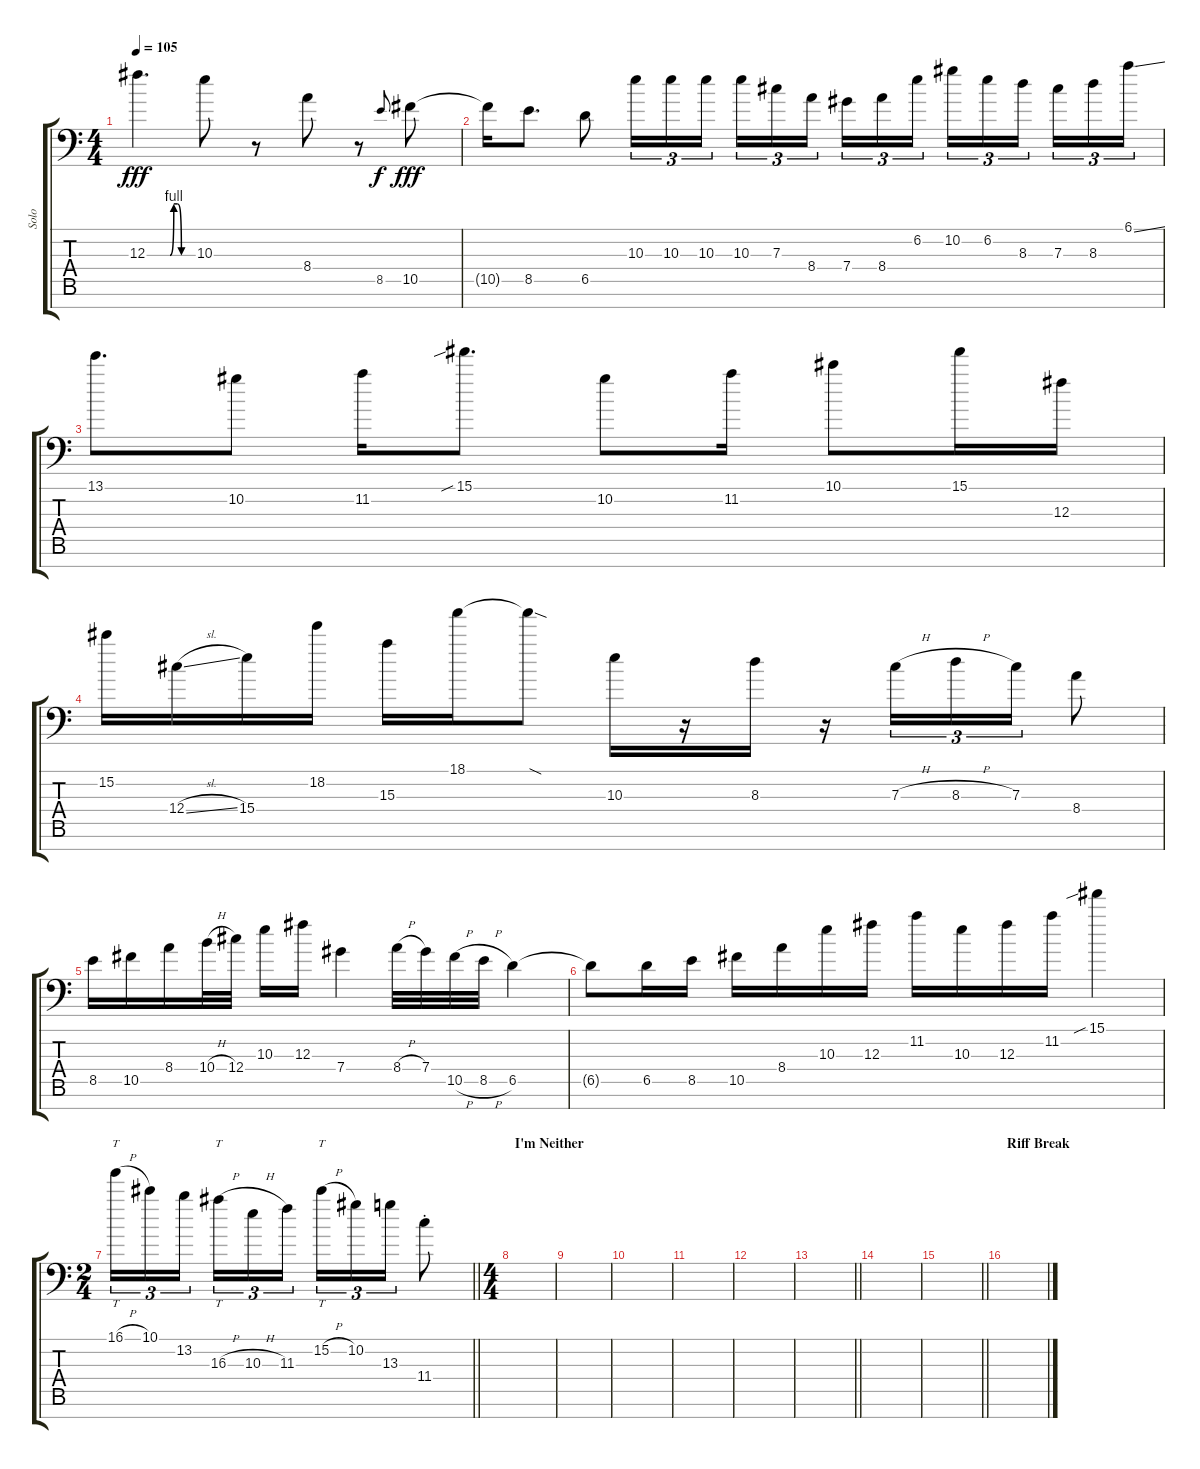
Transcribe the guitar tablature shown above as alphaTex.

\track ("Solo" "Solo") {instrument overdrivenguitar}
\staff {score tabs}
\tuning (Eb4 Bb3 Gb3 Db3 Ab2 Eb2 Ab1) {hide}
\ts (4 4)
\tempo 105
\clef f4
\ks c
12.3{be (custom 0 0 30 0 35 4 40 4 45 0 60 0)}.4{d dy fff} 10.3.8 r.8 8.4.8 r.8 8.5.8{gr onbeat dy f} 10.5.8{dy fff} |
10.5{t}.16 8.5.8{d} 6.5.8 10.3.16{tu (3 2)} 10.3.16{tu (3 2)} 10.3.16{tu (3 2)} 10.3.16{tu (3 2)} 7.3.16{tu (3 2)} 8.4.16{tu (3 2) beam splitsecondary} 7.4.16{tu (3 2)} 8.4.16{tu (3 2)} 6.2.16{tu (3 2)} 10.2.16{tu (3 2)} 6.2.16{tu (3 2)} 8.3.16{tu (3 2) beam splitsecondary} 7.3.16{tu (3 2)} 8.3.16{tu (3 2)} 6.1{ss}.16{tu (3 2)} |
13.1.8{d} 10.2.8 11.2.16 15.1{sib}.8{d} 10.2.8 11.2.16 10.1.8 15.1.16 12.3.16 |
15.2.16 12.4{sl}.16 15.4.16 18.2.16 15.3.16 18.1.16 18.1{sod t}.8 10.3.16 r.16 8.3.16 r.16 7.3{h}.16{tu (3 2)} 8.3{h}.16{tu (3 2)} 7.3.16{tu (3 2)} 8.4.8 |
8.5.16 10.5.16 8.4.16 10.4{h}.32 12.4.32 10.3.16 12.3.16 7.4.4 8.4{h}.32 7.4.32 10.5{h}.32 8.5{h}.32 6.5.4 |
6.5{t}.8 6.5.16 8.5.16 10.5.16 8.4.16 10.3.16 12.3.16 11.2.16 10.3.16 12.3.16 11.2.16 15.1{sib}.4 |
\ts (2 4)
\barLineRight lightlight
16.1{h}.16{tt tu (3 2)} 10.1.16{tu (3 2)} 13.2.16{tu (3 2) beam splitsecondary} 16.3{h}.16{tt tu (3 2)} 10.3{h}.16{tu (3 2)} 11.3.16{tu (3 2)} 15.2{h}.16{tt tu (3 2)} 10.2.16{tu (3 2)} 13.3.16{tu (3 2)} 11.4{st}.8 |
\ts (4 4)
\section ("" "I'm Neither")
|
|
|
|
|
\barLineRight lightlight
|
|
\barLineRight lightlight
|
\section ("" "Riff Break")
